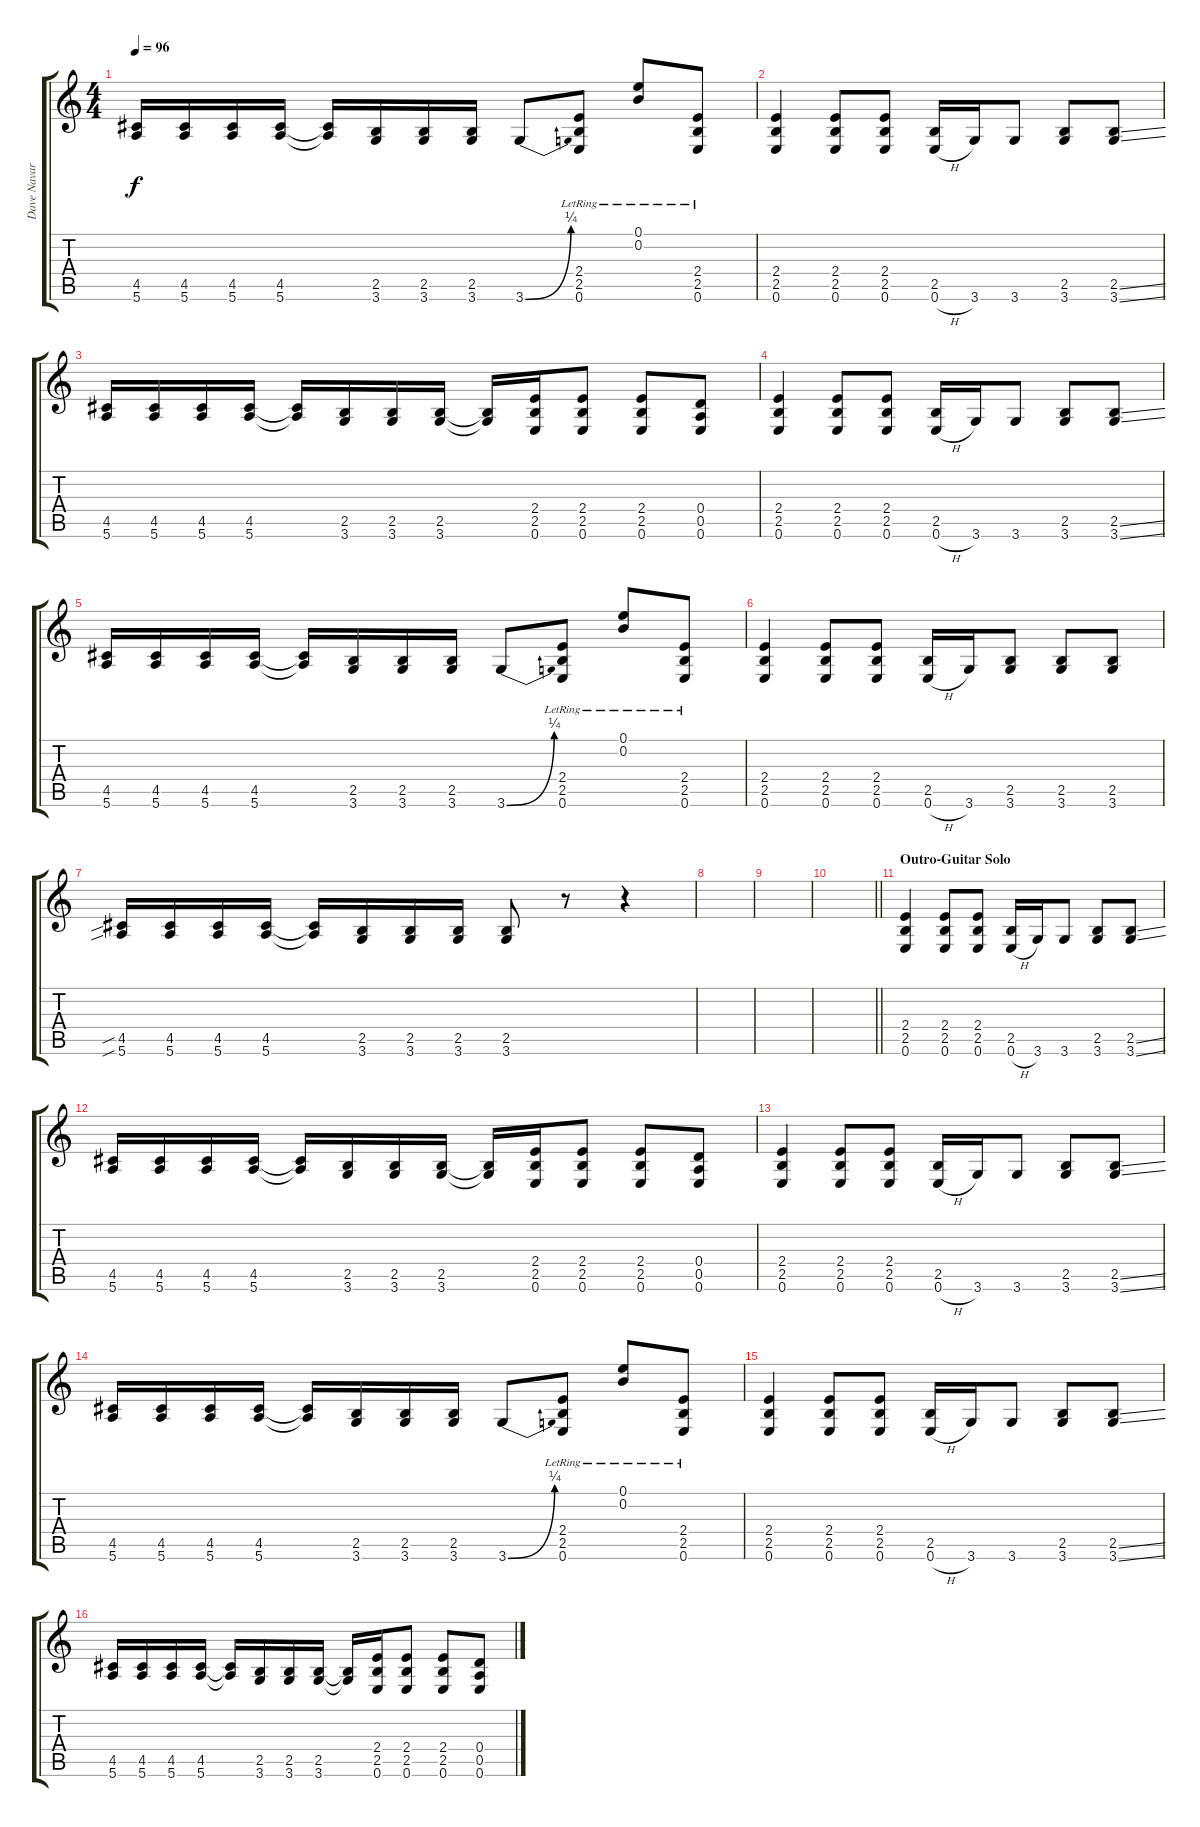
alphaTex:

\track ("Dave Navarro Guitar 3" "Dave Navar") {instrument distortionguitar}
\staff {score tabs}
\tuning (E4 B3 G3 D3 A2 E2) {hide}
\ts (4 4)
\tempo 96
\clef g2
\ks c
(4.5 5.6).16{dy f} (4.5 5.6).16 (4.5 5.6).16 (4.5 5.6).16 (4.5{t} 5.6{t}).16 (2.5 3.6).16 (2.5 3.6).16 (2.5 3.6).16 3.6{be (bend 0 0 60 1)}.8 (2.4{lr} 2.5{lr} 0.6{lr}).8 (0.1{lr} 0.2{lr}).8 (2.4{lr} 2.5{lr} 0.6{lr}).8 |
(2.4 2.5 0.6).4 (2.4 2.5 0.6).8 (2.4 2.5 0.6).8 (2.5 0.6{h}).16 3.6.16 3.6.8 (2.5 3.6).8 (2.5{ss} 3.6{ss}).8 |
(4.5 5.6).16 (4.5 5.6).16 (4.5 5.6).16 (4.5 5.6).16 (4.5{t} 5.6{t}).16 (2.5 3.6).16 (2.5 3.6).16 (2.5 3.6).16 (2.5{t} 3.6{t}).16 (2.4 2.5 0.6).16 (2.4 2.5 0.6).8 (2.4 2.5 0.6).8 (0.4 0.5 0.6).8 |
(2.4 2.5 0.6).4 (2.4 2.5 0.6).8 (2.4 2.5 0.6).8 (2.5 0.6{h}).16 3.6.16 3.6.8 (2.5 3.6).8 (2.5{ss} 3.6{ss}).8 |
(4.5 5.6).16 (4.5 5.6).16 (4.5 5.6).16 (4.5 5.6).16 (4.5{t} 5.6{t}).16 (2.5 3.6).16 (2.5 3.6).16 (2.5 3.6).16 3.6{be (bend 0 0 60 1)}.8 (2.4{lr} 2.5{lr} 0.6{lr}).8 (0.1{lr} 0.2{lr}).8 (2.4{lr} 2.5{lr} 0.6{lr}).8 |
(2.4 2.5 0.6).4 (2.4 2.5 0.6).8 (2.4 2.5 0.6).8 (2.5 0.6{h}).16 3.6.16 (2.5 3.6).8 (2.5 3.6).8 (2.5 3.6).8 |
(4.5{sib} 5.6{sib}).16 (4.5 5.6).16 (4.5 5.6).16 (4.5 5.6).16 (4.5{t} 5.6{t}).16 (2.5 3.6).16 (2.5 3.6).16 (2.5 3.6).16 (2.5 3.6).8 r.8 r.4 |
|
|
\barLineRight lightlight
|
\section ("" "Outro-Guitar Solo")
(2.4 2.5 0.6).4 (2.4 2.5 0.6).8 (2.4 2.5 0.6).8 (2.5 0.6{h}).16 3.6.16 3.6.8 (2.5 3.6).8 (2.5{ss} 3.6{ss}).8 |
(4.5 5.6).16 (4.5 5.6).16 (4.5 5.6).16 (4.5 5.6).16 (4.5{t} 5.6{t}).16 (2.5 3.6).16 (2.5 3.6).16 (2.5 3.6).16 (2.5{t} 3.6{t}).16 (2.4 2.5 0.6).16 (2.4 2.5 0.6).8 (2.4 2.5 0.6).8 (0.4 0.5 0.6).8 |
(2.4 2.5 0.6).4 (2.4 2.5 0.6).8 (2.4 2.5 0.6).8 (2.5 0.6{h}).16 3.6.16 3.6.8 (2.5 3.6).8 (2.5{ss} 3.6{ss}).8 |
(4.5 5.6).16 (4.5 5.6).16 (4.5 5.6).16 (4.5 5.6).16 (4.5{t} 5.6{t}).16 (2.5 3.6).16 (2.5 3.6).16 (2.5 3.6).16 3.6{be (bend 0 0 60 1)}.8 (2.4{lr} 2.5{lr} 0.6{lr}).8 (0.1{lr} 0.2{lr}).8 (2.4{lr} 2.5{lr} 0.6{lr}).8 |
(2.4 2.5 0.6).4 (2.4 2.5 0.6).8 (2.4 2.5 0.6).8 (2.5 0.6{h}).16 3.6.16 3.6.8 (2.5 3.6).8 (2.5{ss} 3.6{ss}).8 |
(4.5 5.6).16 (4.5 5.6).16 (4.5 5.6).16 (4.5 5.6).16 (4.5{t} 5.6{t}).16 (2.5 3.6).16 (2.5 3.6).16 (2.5 3.6).16 (2.5{t} 3.6{t}).16 (2.4 2.5 0.6).16 (2.4 2.5 0.6).8 (2.4 2.5 0.6).8 (0.4 0.5 0.6).8
